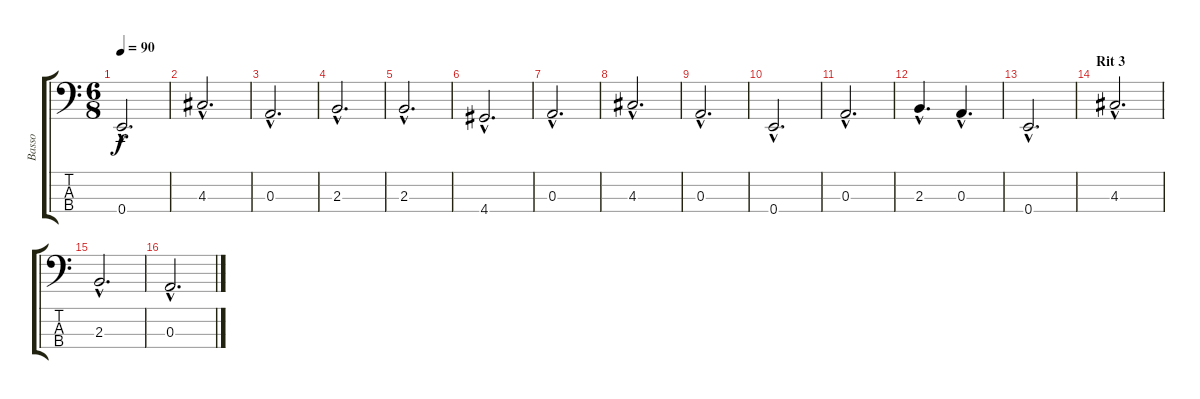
\track ("Basso" "Basso") {instrument electricbassfinger}
\staff {score tabs}
\tuning (G2 D2 A1 E1) {hide}
\ts (6 8)
\tempo 90
\clef f4
\ks c
0.4{hac}.2{d dy f} |
4.3{hac}.2{d} |
0.3{hac}.2{d} |
2.3{hac}.2{d} |
2.3{hac}.2{d} |
4.4{hac}.2{d} |
0.3{hac}.2{d} |
4.3{hac}.2{d} |
0.3{hac}.2{d} |
0.4{hac}.2{d} |
0.3{hac}.2{d} |
2.3{hac}.4{d} 0.3{hac}.4{d} |
0.4{hac}.2{d} |
\section ("" "Rit 3")
4.3{hac}.2{d} |
2.3{hac}.2{d} |
0.3{hac}.2{d}
